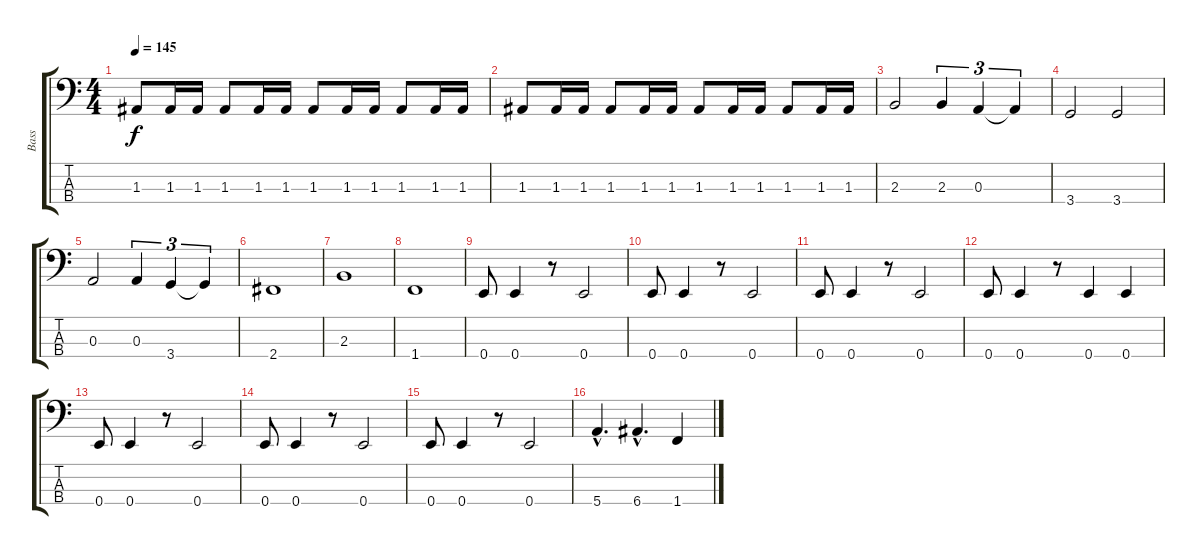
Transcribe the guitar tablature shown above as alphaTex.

\track ("Bass" "Bass") {instrument electricbassfinger}
\staff {score tabs}
\tuning (G2 D2 A1 E1) {hide}
\ts (4 4)
\tempo 145
\clef f4
\ks c
1.3.8{dy f} 1.3.16 1.3.16 1.3.8 1.3.16 1.3.16 1.3.8 1.3.16 1.3.16 1.3.8 1.3.16 1.3.16 |
1.3.8 1.3.16 1.3.16 1.3.8 1.3.16 1.3.16 1.3.8 1.3.16 1.3.16 1.3.8 1.3.16 1.3.16 |
2.3.2 2.3.4{tu (3 2)} 0.3.4{tu (3 2)} 0.3{t}.4{tu (3 2)} |
3.4.2 3.4.2 |
0.3.2 0.3.4{tu (3 2)} 3.4.4{tu (3 2)} 3.4{t}.4{tu (3 2)} |
2.4.1 |
2.3.1 |
1.4.1 |
0.4.8 0.4.4 r.8 0.4.2 |
0.4.8 0.4.4 r.8 0.4.2 |
0.4.8 0.4.4 r.8 0.4.2 |
0.4.8 0.4.4 r.8 0.4.4 0.4.4 |
0.4.8 0.4.4 r.8 0.4.2 |
0.4.8 0.4.4 r.8 0.4.2 |
0.4.8 0.4.4 r.8 0.4.2 |
5.4{hac}.4{d} 6.4{hac}.4{d} 1.4.4
